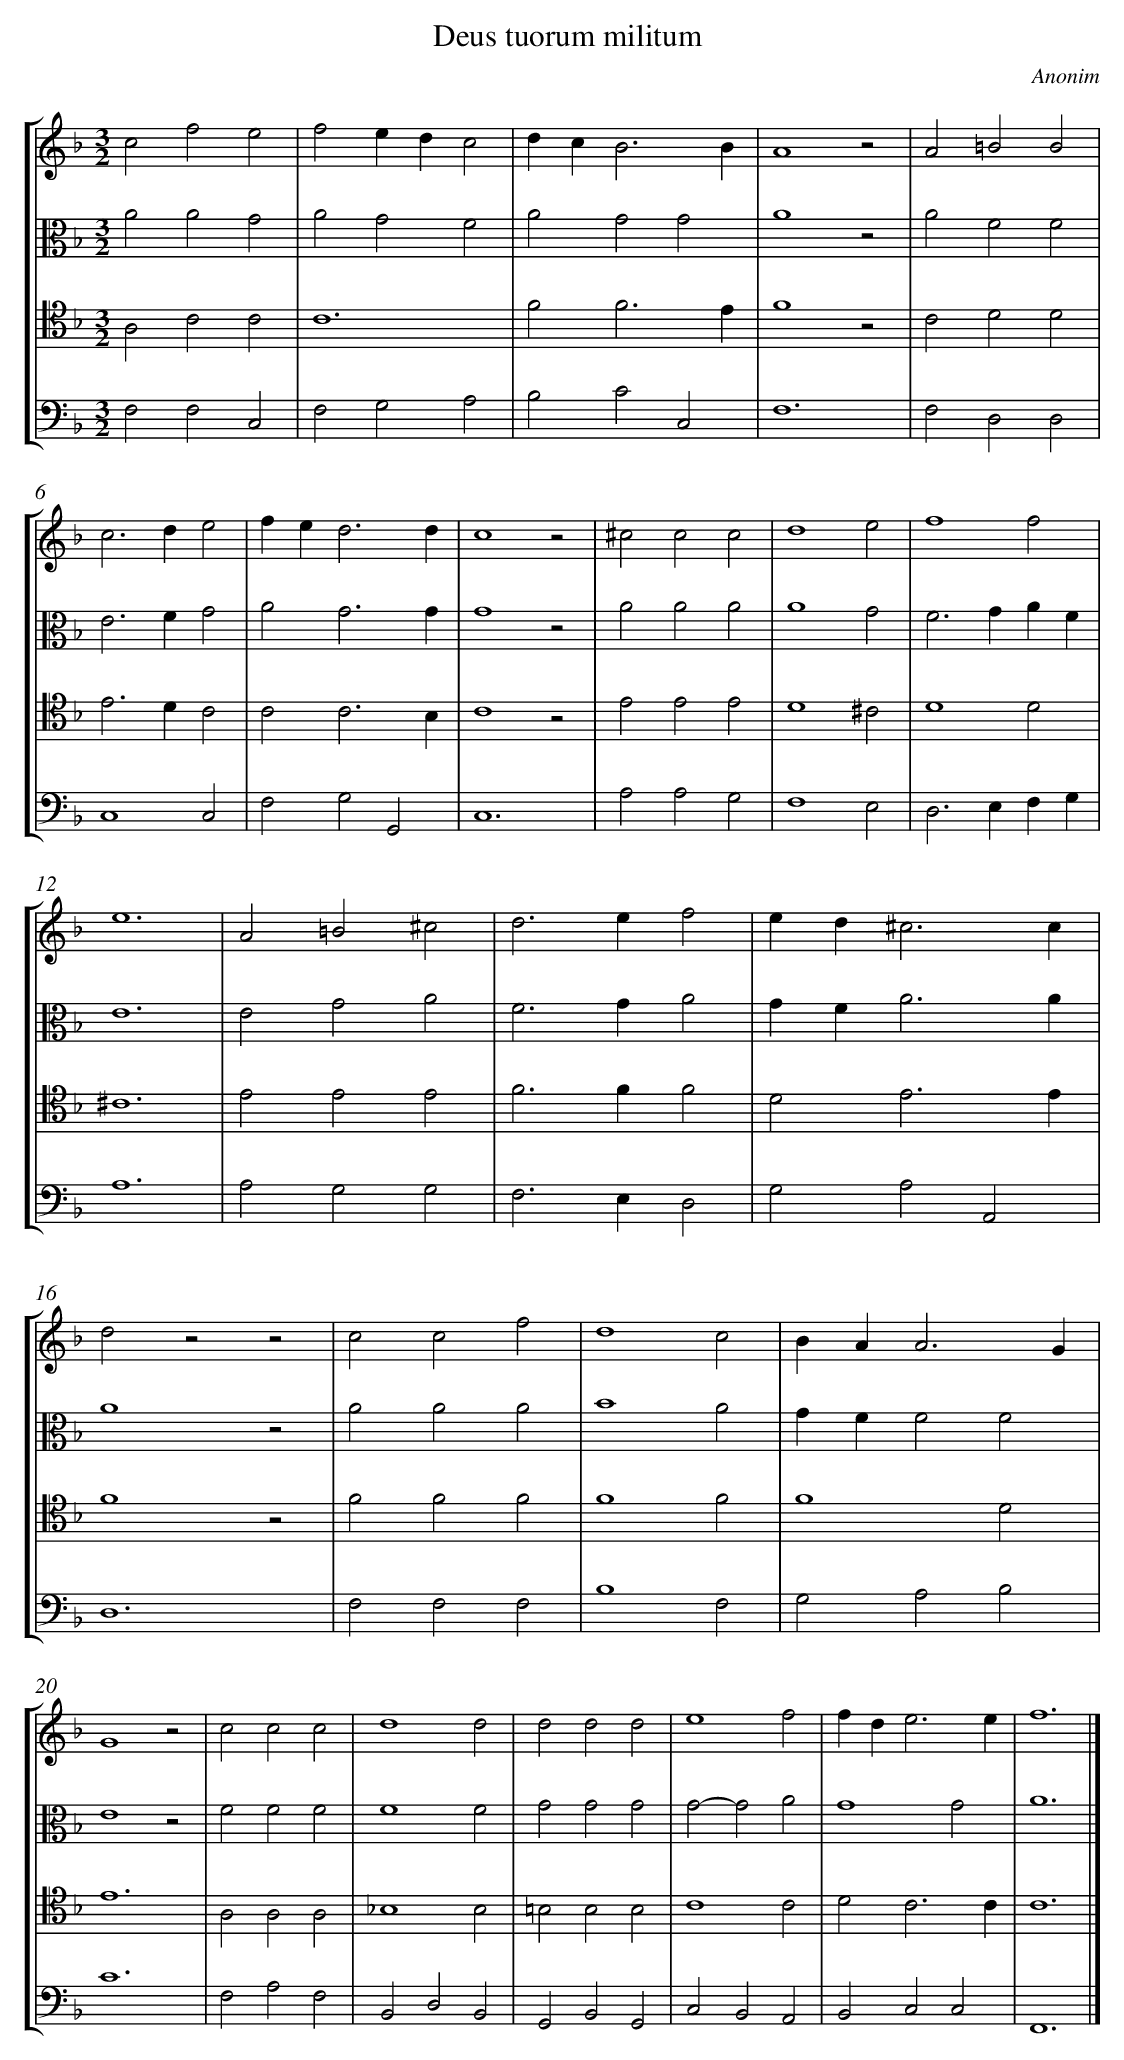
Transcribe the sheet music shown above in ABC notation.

X:1
T: Deus tuorum militum
C: Anonim
L: 1/4
M: 3/2
%%staves [1 2 3 4]
V: 1
V: 2 clef=alto
V: 3 clef=tenor
V: 4 clef=bass
K: F
[V:1] c2f2e2 |
[V:2] A2A2G2 |
[V:3] A,2C2C2 |
[V:4] F,2F,2C,2 |
[V:1] f2edc2 |
[V:2] A2G2F2 |
[V:3] C6 |
[V:4] F,2G,2A,2 |
[V:1] dc2<B2B |
[V:2] A2G2G2 |
[V:3] F2F3E |
[V:4] B,2C2C,2 |
[V:1] A4z2 |
[V:2] A4z2 |
[V:3] F4z2 |
[V:4] F,6 |
[V:1] A2=B2B2 |
[V:2] A2F2F2 |
[V:3] C2D2D2 |
[V:4] F,2D,2D,2 |
[V:1] c2>d2e2 |
[V:2] E2>F2G2 |
[V:3] E2>D2C2 |
[V:4] C,4C,2 |
[V:1] fe2<d2d |
[V:2] A2G3G |
[V:3] C2C3B, |
[V:4] F,2G,2G,,2 |
[V:1] c4z2 |
[V:2] G4z2 |
[V:3] C4z2 |
[V:4] C,6 |
[V:1] ^c2c2c2 |
[V:2] A2A2A2 |
[V:3] E2E2E2 |
[V:4] A,2A,2G,2 |
[V:1] d4e2 |
[V:2] A4G2 |
[V:3] D4^C2 |
[V:4] F,4E,2 |
[V:1] f4f2 |
[V:2] F2>G2AF |
[V:3] D4D2 |
[V:4] D,2>E,2F,G, |
[V:1] e6 |
[V:2] E6 |
[V:3] ^C6 |
[V:4] A,6 |
[V:1] A2=B2^c2 |
[V:2] E2G2A2 |
[V:3] E2E2E2 |
[V:4] A,2G,2G,2 |
[V:1] d2>e2f2 |
[V:2] F2>G2A2 |
[V:3] F2>F2F2 |
[V:4] F,2>E,2D,2 |
[V:1] ed2<^c2c |
[V:2] GF2<A2A |
[V:3] D2E3E |
[V:4] G,2A,2A,,2 |
[V:1] d2z2z2 |
[V:2] A4z2 |
[V:3] F4z2 |
[V:4] D,6 |
[V:1] c2c2f2 |
[V:2] A2A2A2 |
[V:3] F2F2F2 |
[V:4] F,2F,2F,2 |
[V:1] d4c2 |
[V:2] B4A2 |
[V:3] F4F2 |
[V:4] B,4F,2 |
[V:1] BA2<A2G |
[V:2] GFF2F2 |
[V:3] F4D2 |
[V:4] G,2A,2B,2 |
[V:1] G4z2 |
[V:2] E4z2 |
[V:3] E6 |
[V:4] C6 |
[V:1] c2c2c2 |
[V:2] F2F2F2 |
[V:3] A,2A,2A,2 |
[V:4] F,2A,2F,2 |
[V:1] d4d2 |
[V:2] F4F2 |
[V:3] _B,4B,2 |
[V:4] B,,2D,2B,,2 |
[V:1] d2d2d2 |
[V:2] G2G2G2 |
[V:3] =B,2B,2B,2 |
[V:4] G,,2B,,2G,,2 |
[V:1] e4f2 |
[V:2] G2-G2A2 |
[V:3] C4C2 |
[V:4] C,2B,,2A,,2 |
[V:1] fd2<e2e |
[V:2] G4G2 |
[V:3] D2C3C |
[V:4] B,,2C,2C,2 |
[V:1] f6 |]
[V:2] A6 |]
[V:3] C6 |]
[V:4] F,,6 |]
